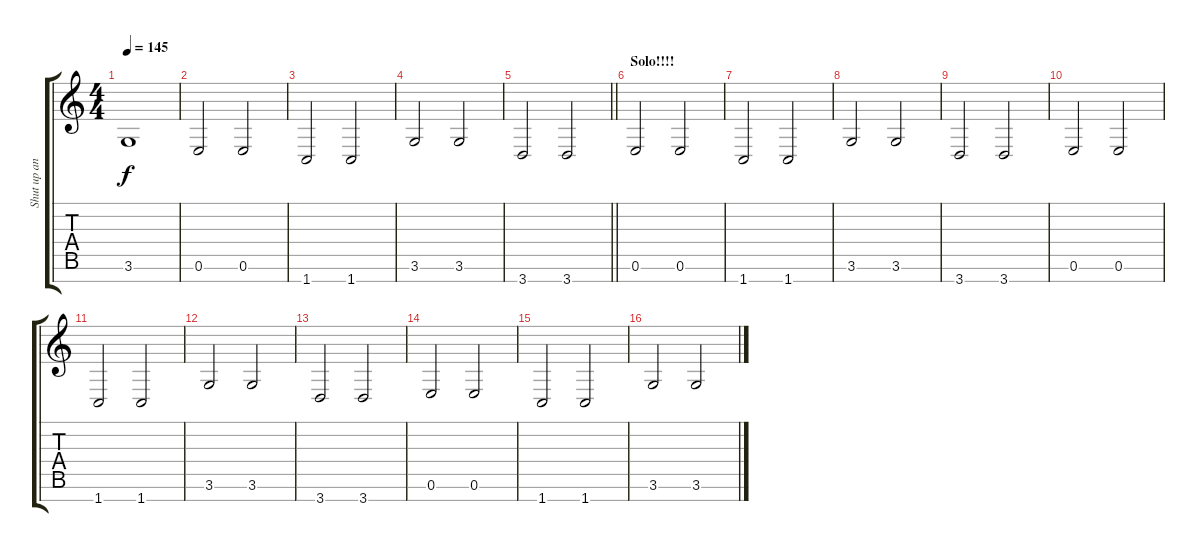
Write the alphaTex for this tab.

\track ("Shut up and dance!" "Shut up an") {instrument electricbassfinger}
\staff {score tabs}
\tuning (E4 B3 G3 D3 A2 E2 B1) {hide}
\ts (4 4)
\tempo 145
\clef g2
\ks c
3.6{t}.1{dy f} |
0.6.2 0.6.2 |
1.7.2 1.7.2 |
3.6.2 3.6.2 |
\barLineRight lightlight
3.7.2 3.7.2 |
\section ("" "Solo!!!!")
0.6.2 0.6.2 |
1.7.2 1.7.2 |
3.6.2 3.6.2 |
3.7.2 3.7.2 |
0.6.2 0.6.2 |
1.7.2 1.7.2 |
3.6.2 3.6.2 |
3.7.2 3.7.2 |
0.6.2 0.6.2 |
1.7.2 1.7.2 |
3.6.2 3.6.2
